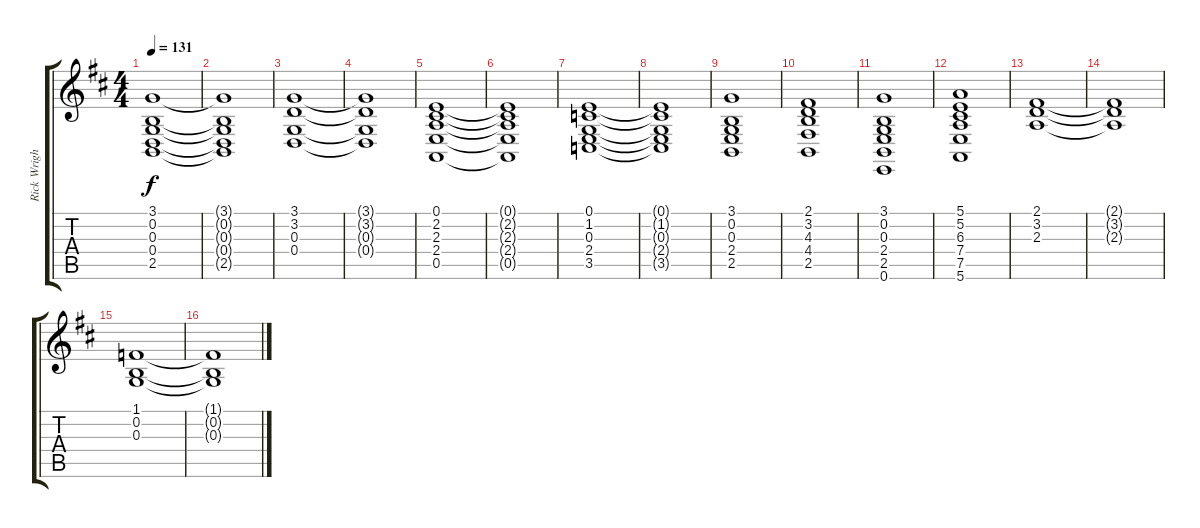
\track ("Rick Wright" "Rick Wrigh") {instrument drawbarorgan}
\staff {score tabs}
\tuning (E4 B3 G3 D3 A2 E2) {hide}
\ts (4 4)
\tempo 131
\clef g2
\ks d
(3.1 0.2 0.3 0.4 2.5).1{dy f} |
(3.1{t} 0.2{t} 0.3{t} 0.4{t} 2.5{t}).1 |
(3.1 3.2 0.3 0.4).1 |
(3.1{t} 3.2{t} 0.3{t} 0.4{t}).1 |
(0.1 2.2 2.3 2.4 0.5).1 |
(0.1{t} 2.2{t} 2.3{t} 2.4{t} 0.5{t}).1 |
(0.1 1.2 0.3 2.4 3.5).1 |
(0.1{t} 1.2{t} 0.3{t} 2.4{t} 3.5{t}).1 |
(3.1 0.2 0.3 2.4 2.5).1 |
(2.1 3.2 4.3 4.4 2.5).1 |
(3.1 0.2 0.3 2.4 2.5 0.6).1 |
(5.1 5.2 6.3 7.4 7.5 5.6).1 |
(2.1 3.2 2.3).1 |
(2.1{t} 3.2{t} 2.3{t}).1 |
(1.1 0.2 0.3).1 |
(1.1{t} 0.2{t} 0.3{t}).1
